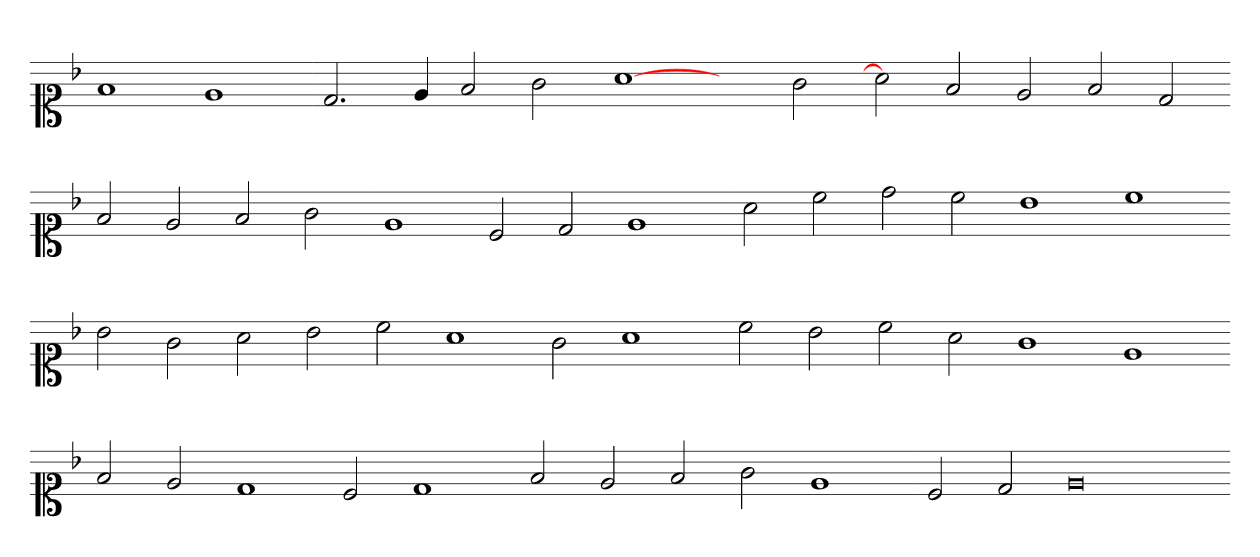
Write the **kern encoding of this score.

**kern
*part1
*staff1
*clefC1
*k[b-]
=
1f
1e
=-
2.d
4e
2f
2g
=-
[1a
2ryy
2g
=-
2a]
2f
2e
2f
2d
=-
2f
2e
2f
2g
=-
1e
2c
2d
1e
=-
2a
2cc
2dd
2cc
1b-
1cc
=-
2b-
2g
2a
2b-
2cc
1a
2g
1a
=-
2cc
2b-
2cc
2a
1g
1e
=-
2f
2e
1d
2c
1d
=-
2f
2e
2f
2g
1e
=-
2c
2d
0e
=-
*-
